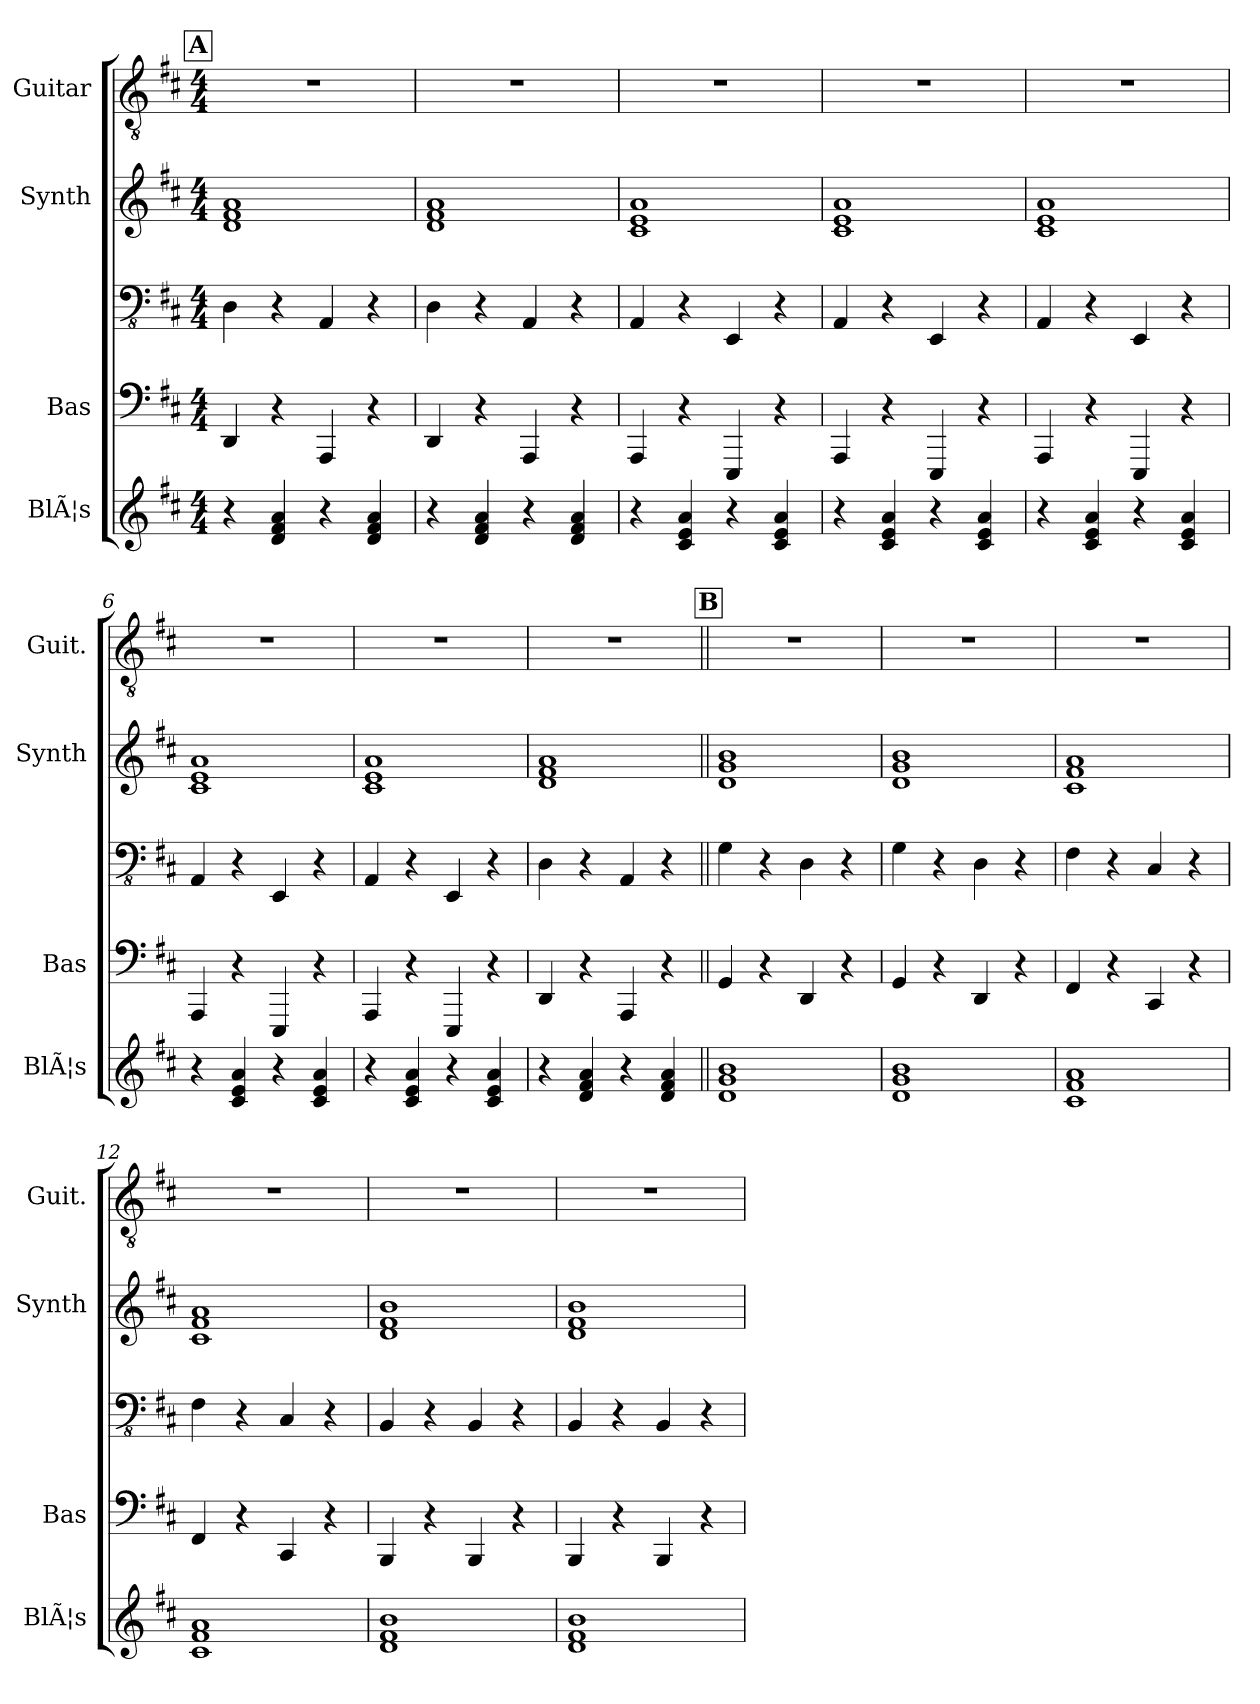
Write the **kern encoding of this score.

**kern	**kern	**kern	**kern	**kern
*part4	*part3	*part3	*part2	*part1
*staff5	*staff4	*staff3	*staff2	*staff1
*I"BlÃ¦s	*I"Bas	*	*I"Synth	*I"Guitar
*I'BlÃ¦s	*I'Bas	*	*I'Synth	*I'Guit.
*	*stria4	*	*	*
*clefG2	*	*clefFv4	*clefG2	*clefGv2
*k[f#c#]	*k[f#c#]	*k[f#c#]	*k[f#c#]	*k[f#c#]
*M4/4	*M4/4	*M4/4	*M4/4	*M4/4
!!LO:REH:place=s1:a:B:fs=14:t=A
=1	=1	=1	=1	=1
4r	4DD	4DD\	1d 1f# 1a	1r
4d/ 4f#/ 4a/	4r	4r	.	.
4r	4AAA	4AAA/	.	.
4d/ 4f#/ 4a/	4r	4r	.	.
=2	=2	=2	=2	=2
4r	4DD	4DD\	1d 1f# 1a	1r
4d/ 4f#/ 4a/	4r	4r	.	.
4r	4AAA	4AAA/	.	.
4d/ 4f#/ 4a/	4r	4r	.	.
=3	=3	=3	=3	=3
4r	4AAA	4AAA/	1c# 1e 1a	1r
4c#/ 4e/ 4a/	4r	4r	.	.
4r	4EEE	4EEE/	.	.
4c#/ 4e/ 4a/	4r	4r	.	.
=4	=4	=4	=4	=4
4r	4AAA	4AAA/	1c# 1e 1a	1r
4c#/ 4e/ 4a/	4r	4r	.	.
4r	4EEE	4EEE/	.	.
4c#/ 4e/ 4a/	4r	4r	.	.
=5	=5	=5	=5	=5
4r	4AAA	4AAA/	1c# 1e 1a	1r
4c#/ 4e/ 4a/	4r	4r	.	.
4r	4EEE	4EEE/	.	.
4c#/ 4e/ 4a/	4r	4r	.	.
=6	=6	=6	=6	=6
4r	4AAA	4AAA/	1c# 1e 1a	1r
4c#/ 4e/ 4a/	4r	4r	.	.
4r	4EEE	4EEE/	.	.
4c#/ 4e/ 4a/	4r	4r	.	.
=7	=7	=7	=7	=7
4r	4AAA	4AAA/	1c# 1e 1a	1r
4c#/ 4e/ 4a/	4r	4r	.	.
4r	4EEE	4EEE/	.	.
4c#/ 4e/ 4a/	4r	4r	.	.
=8	=8	=8	=8	=8
4r	4DD	4DD\	1d 1f# 1a	1r
4d/ 4f#/ 4a/	4r	4r	.	.
4r	4AAA	4AAA/	.	.
4d/ 4f#/ 4a/	4r	4r	.	.
!!LO:LB:g=z
!!LO:REH:place=s1:a:B:fs=14:t=B
=9||	=9||	=9||	=9||	=9||
1d 1g 1b	4GG	4GG\	1d 1g 1b	1r
.	4r	4r	.	.
.	4DD	4DD\	.	.
.	4r	4r	.	.
=10	=10	=10	=10	=10
1d 1g 1b	4GG	4GG\	1d 1g 1b	1r
.	4r	4r	.	.
.	4DD	4DD\	.	.
.	4r	4r	.	.
=11	=11	=11	=11	=11
1c# 1f# 1a	4FF#	4FF#\	1c# 1f# 1a	1r
.	4r	4r	.	.
.	4CC#	4CC#/	.	.
.	4r	4r	.	.
=12	=12	=12	=12	=12
1c# 1f# 1a	4FF#	4FF#\	1c# 1f# 1a	1r
.	4r	4r	.	.
.	4CC#	4CC#/	.	.
.	4r	4r	.	.
=13	=13	=13	=13	=13
1d 1f# 1b	4BBB	4BBB/	1d 1f# 1b	1r
.	4r	4r	.	.
.	4BBB	4BBB/	.	.
.	4r	4r	.	.
=14	=14	=14	=14	=14
1d 1f# 1b	4BBB	4BBB/	1d 1f# 1b	1r
.	4r	4r	.	.
.	4BBB	4BBB/	.	.
.	4r	4r	.	.
=	=	=	=	=
*-	*-	*-	*-	*-
